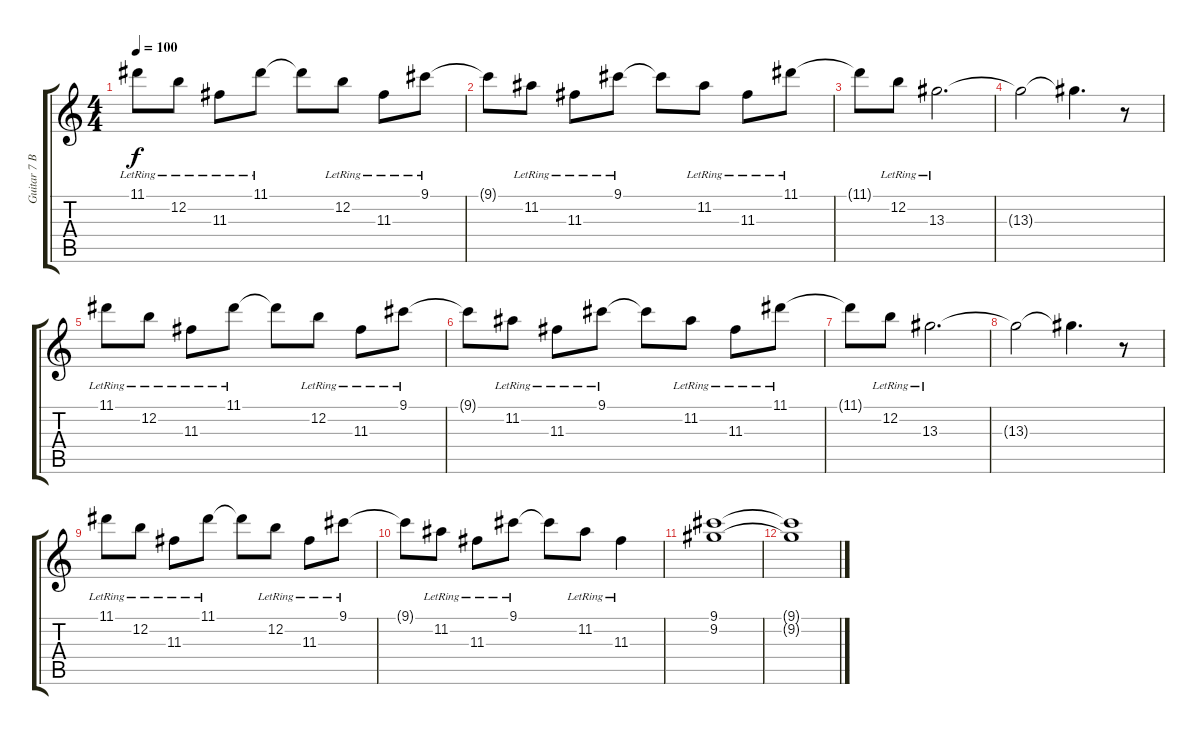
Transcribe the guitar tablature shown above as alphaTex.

\track ("Guitar 7 B (Dist)" "Guitar 7 B") {instrument distortionguitar}
\staff {score tabs}
\tuning (E4 B3 G3 D3 A2 E2) {hide}
\ts (4 4)
\tempo 100
\clef g2
\ks c
11.1{lr}.8{dy f} 12.2{lr}.8 11.3{lr}.8 11.1{lr}.8 11.1{t}.8 12.2{lr}.8 11.3{lr}.8 9.1{lr}.8 |
9.1{t}.8 11.2{lr}.8 11.3{lr}.8 9.1{lr}.8 9.1{t}.8 11.2{lr}.8 11.3{lr}.8 11.1{lr}.8 |
11.1{t}.8 12.2{lr}.8 13.3{lr}.2{d} |
13.3{t}.2 13.3{t}.4{d} r.8 |
11.1{lr}.8 12.2{lr}.8 11.3{lr}.8 11.1{lr}.8 11.1{t}.8 12.2{lr}.8 11.3{lr}.8 9.1{lr}.8 |
9.1{t}.8 11.2{lr}.8 11.3{lr}.8 9.1{lr}.8 9.1{t}.8 11.2{lr}.8 11.3{lr}.8 11.1{lr}.8 |
11.1{t}.8 12.2{lr}.8 13.3{lr}.2{d} |
13.3{t}.2 13.3{t}.4{d} r.8 |
11.1{lr}.8 12.2{lr}.8 11.3{lr}.8 11.1{lr}.8 11.1{t}.8 12.2{lr}.8 11.3{lr}.8 9.1{lr}.8 |
9.1{t}.8 11.2{lr}.8 11.3{lr}.8 9.1{lr}.8 9.1{t}.8 11.2{lr}.8 11.3{lr}.4 |
(9.1 9.2).1 |
(9.1{t} 9.2{t}).1
